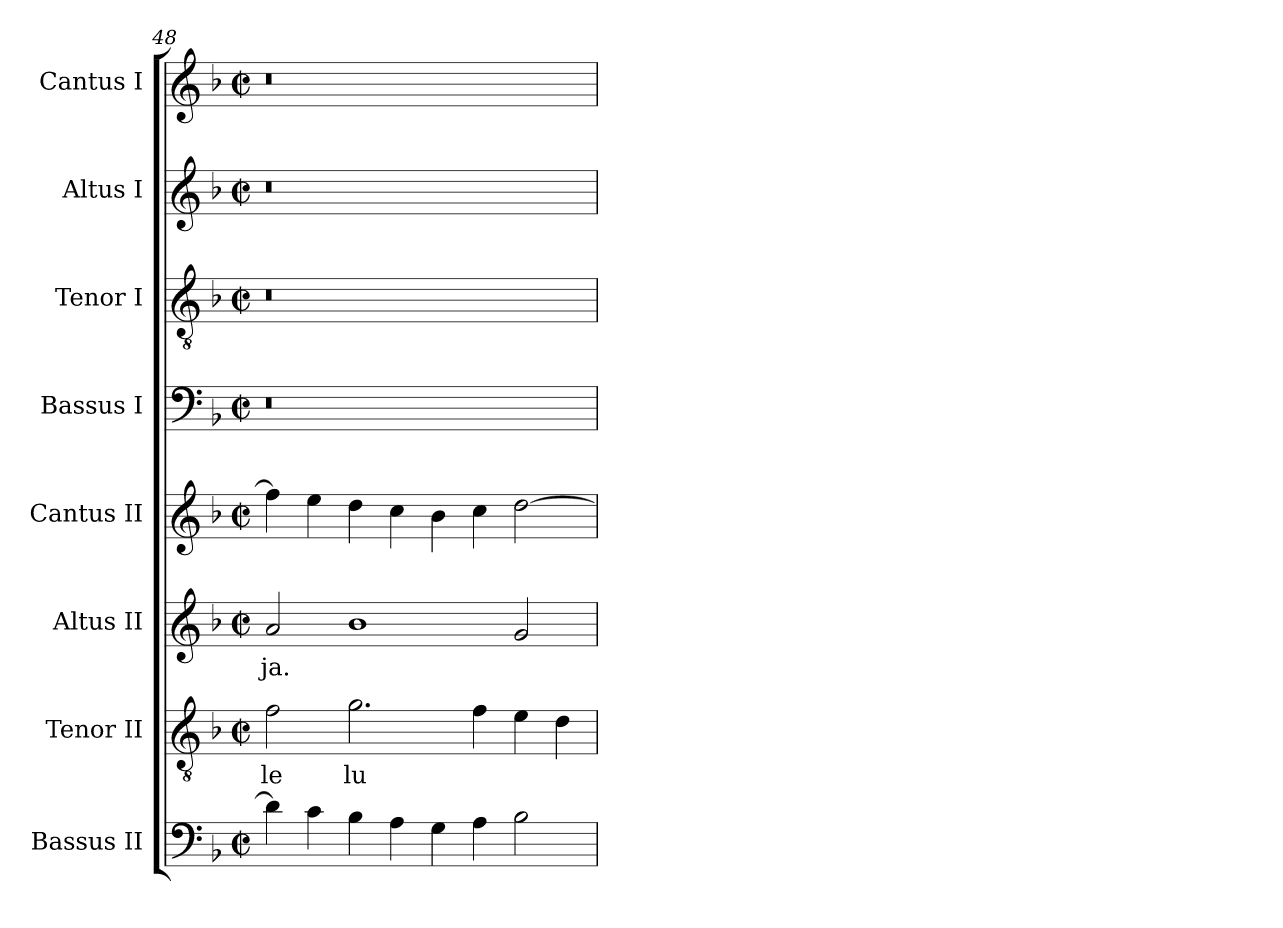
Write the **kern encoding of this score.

**kern	**kern	**text	**kern	**text	**kern	**kern	**kern	**kern	**kern
*part8	*part7	*part7	*part6	*part6	*part5	*part4	*part3	*part2	*part1
*staff8	*staff7	*staff7	*staff6	*staff6	*staff5	*staff4	*staff3	*staff2	*staff1
*I"Bassus II	*I"Tenor II	*	*I"Altus II	*	*I"Cantus II	*I"Bassus I	*I"Tenor I	*I"Altus I	*I"Cantus I
*clefF4	*clefGv2	*	*clefG2	*	*clefG2	*clefF4	*clefGv2	*clefG2	*clefG2
*k[b-]	*k[b-]	*	*k[b-]	*	*k[b-]	*k[b-]	*k[b-]	*k[b-]	*k[b-]
*F:	*F:	*	*F:	*	*F:	*F:	*F:	*F:	*F:
*M2/2	*M2/2	*	*M2/2	*	*M2/2	*M2/2	*M2/2	*M2/2	*M2/2
*met(c|)	*met(c|)	*	*met(c|)	*	*met(c|)	*met(c|)	*met(c|)	*met(c|)	*met(c|)
=48	=48	=48	=48	=48	=48	=48	=48	=48	=48
!	!	!LO:LY:b:cj	!	!LO:LY:b:cj	!	!	!	!	!
4d\]	2f\	le	2a/	ja.	4ff\]	0r	0r	0r	0r
4c\	.	.	.	.	4ee\	.	.	.	.
!	!	!LO:LY:b:cj	!	!	!	!	!	!	!
4B-\	2.g\	lu	1b-	.	4dd\	.	.	.	.
4A\	.	.	.	.	4cc\	.	.	.	.
4G\	.	.	.	.	4b-\	.	.	.	.
4A\	4f\	.	.	.	4cc\	.	.	.	.
2B-\	4e\	.	2g/	.	[>2dd\	.	.	.	.
.	4d\	.	.	.	.	.	.	.	.
=	=	=	=	=	=	=	=	=	=
*-	*-	*-	*-	*-	*-	*-	*-	*-	*-
